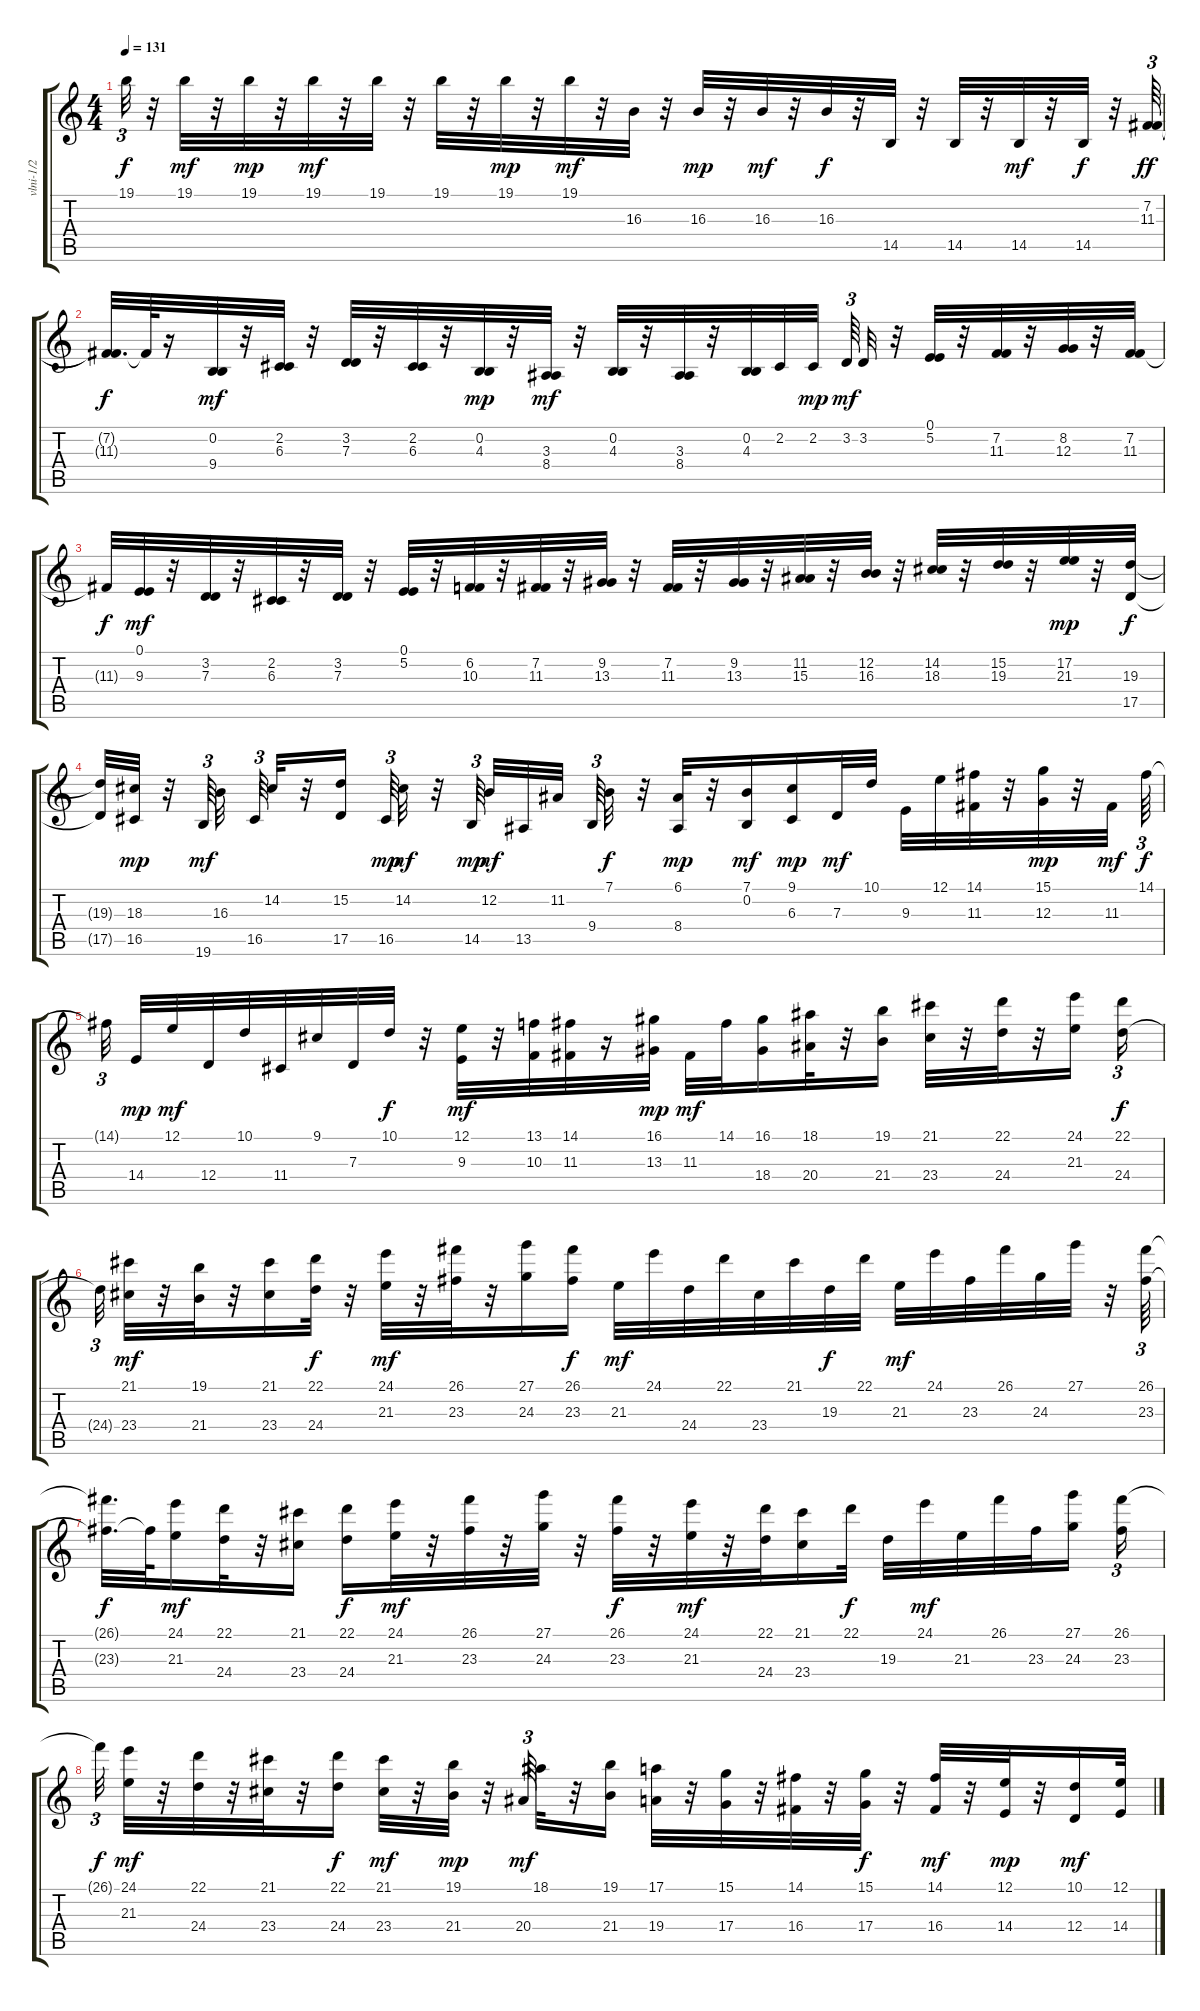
\track ("vlni-1/2" "vlni-1/2") {instrument stringensemble2}
\staff {score tabs}
\tuning (E4 B3 G3 D3 A2 E2) {hide}
\ts (4 4)
\tempo 131
\clef g2
\ks c
19.1{t}.32{tu (3 2) dy f} r.32 19.1.32{dy mf} r.32 19.1.32{dy mp} r.32 19.1.32{dy mf} r.32 19.1.32 r.32 19.1.32 r.32 19.1.32{dy mp} r.32 19.1.32{dy mf} r.32 16.3.32 r.32 16.3.32{dy mp} r.32 16.3.32{dy mf} r.32 16.3.32{dy f} r.32 14.5.32 r.32 14.5.32 r.32 14.5.32{dy mf} r.32 14.5.32{dy f} r.32 (7.2 11.3).64{tu (3 2) dy ff} |
(7.2{t} 11.3{t}).32{d dy f} 11.3{t}.64 r.16 (0.2 9.4).32{dy mf} r.32 (2.2 6.3).32 r.32 (3.2 7.3).32 r.32 (2.2 6.3).32 r.32 (0.2 4.3).32{dy mp} r.32 (3.3 8.4).32{dy mf} r.32 (0.2 4.3).32 r.32 (3.3 8.4).32 r.32 (0.2 4.3).32 2.2.32 2.2.32{dy mp beam splitsecondary} 3.2.64{tu (3 2) dy mf} 3.2.32 r.32 (0.1 5.2).32 r.32 (7.2 11.3).32 r.32 (8.2 12.3).32 r.32 (7.2 11.3).32 |
11.3{t}.32{dy f} (0.1 9.3).32{dy mf} r.32 (3.2 7.3).32 r.32 (2.2 6.3).32 r.32 (3.2 7.3).32 r.32 (0.1 5.2).32 r.32 (6.2 10.3).32 r.32 (7.2 11.3).32 r.32 (9.2 13.3).32 r.32 (7.2 11.3).32 r.32 (9.2 13.3).32 r.32 (11.2 15.3).32 r.32 (12.2 16.3).32 r.32 (14.2 18.3).32 r.32 (15.2 19.3).32 r.32 (17.2 21.3).32{dy mp} r.32 (19.3 17.5).32{dy f} |
(19.3{t} 17.5{t}).32 (18.3 16.5).32{dy mp} r.32 19.6.64{tu (3 2) dy mf beam splitsecondary} 16.3.32{beam splitsecondary} 16.5.64{tu (3 2)} 14.2.32 r.32 (15.2 17.5).16 16.5.64{tu (3 2) dy mp} 14.2.32{dy mf} r.32 14.5.64{tu (3 2) dy mp beam splitsecondary} 12.2.32{dy mf} 13.5.32 11.2.32{beam splitsecondary} 9.4.64{tu (3 2)} 7.1.32{dy f} r.32 (6.1 8.4).32{dy mp} r.32 (7.1 0.2).16{dy mf} (9.1 6.3).16{dy mp} 7.3.32{dy mf} 10.1.32 9.3.32 12.1.32 (14.1 11.3).32 r.32 (15.1 12.3).32{dy mp} r.32 11.3.32{dy mf} 14.1.64{tu (3 2) dy f} |
14.1{t}.32{tu (3 2) beam splitsecondary} 14.4.32{dy mp} 12.1.32{dy mf} 12.4.32 10.1.32 11.4.32 9.1.32 7.3.32 10.1.32{dy f} r.32 (12.1 9.3).32{dy mf} r.32 (13.1 10.3).32 (14.1 11.3).32 r.16 (16.1 13.3).32{dy mp} 11.3.32{dy mf} 14.1.32 (16.1 18.4).16 (18.1 20.4).32 r.32 (19.1 21.4).16 (21.1 23.4).32 r.32 (22.1 24.4).32 r.32 (24.1 21.3).16 (22.1 24.4).16{tu (3 2) dy f} |
24.4{t}.32{tu (3 2)} (21.1 23.4).32{dy mf} r.32 (19.1 21.4).32 r.32 (21.1 23.4).16 (22.1 24.4).32{dy f} r.32 (24.1 21.3).32{dy mf} r.32 (26.1 23.3).32 r.32 (27.1 24.3).16 (26.1 23.3).16{dy f} 21.3.32{dy mf} 24.1.32 24.4.32 22.1.32 23.4.32 21.1.32 19.3.32{dy f} 22.1.32 21.3.32{dy mf} 24.1.32 23.3.32 26.1.32 24.3.32 27.1.32 r.32 (26.1 23.3).64{tu (3 2)} |
(26.1{t} 23.3{t}).32{d dy f} 23.3{t}.64 (24.1 21.3).16{dy mf} (22.1 24.4).32 r.32 (21.1 23.4).16 (22.1 24.4).16{dy f} (24.1 21.3).32{dy mf} r.32 (26.1 23.3).32 r.32 (27.1 24.3).32 r.32 (26.1 23.3).32{dy f} r.32 (24.1 21.3).32{dy mf} r.32 (22.1 24.4).32 (21.1 23.4).16 22.1.32{dy f} 19.3.32 24.1.32{dy mf} 21.3.32 26.1.32 23.3.32 (27.1 24.3).16{beam splitsecondary} (26.1 23.3).16{tu (3 2)} |
26.1{t}.32{tu (3 2) dy f} (24.1 21.3).32{dy mf} r.32 (22.1 24.4).32 r.32 (21.1 23.4).32 r.32 (22.1 24.4).16{dy f} (21.1 23.4).32{dy mf} r.32 (19.1 21.4).32{dy mp} r.32 20.4.64{tu (3 2) dy mf} 18.1.32 r.32 (19.1 21.4).16 (17.1 19.4).32 r.32 (15.1 17.4).32 r.32 (14.1 16.4).32 r.32 (15.1 17.4).32{dy f} r.32 (14.1 16.4).32{dy mf} r.32 (12.1 14.4).32{dy mp} r.32 (10.1 12.4).16{dy mf} (12.1 14.4).32
